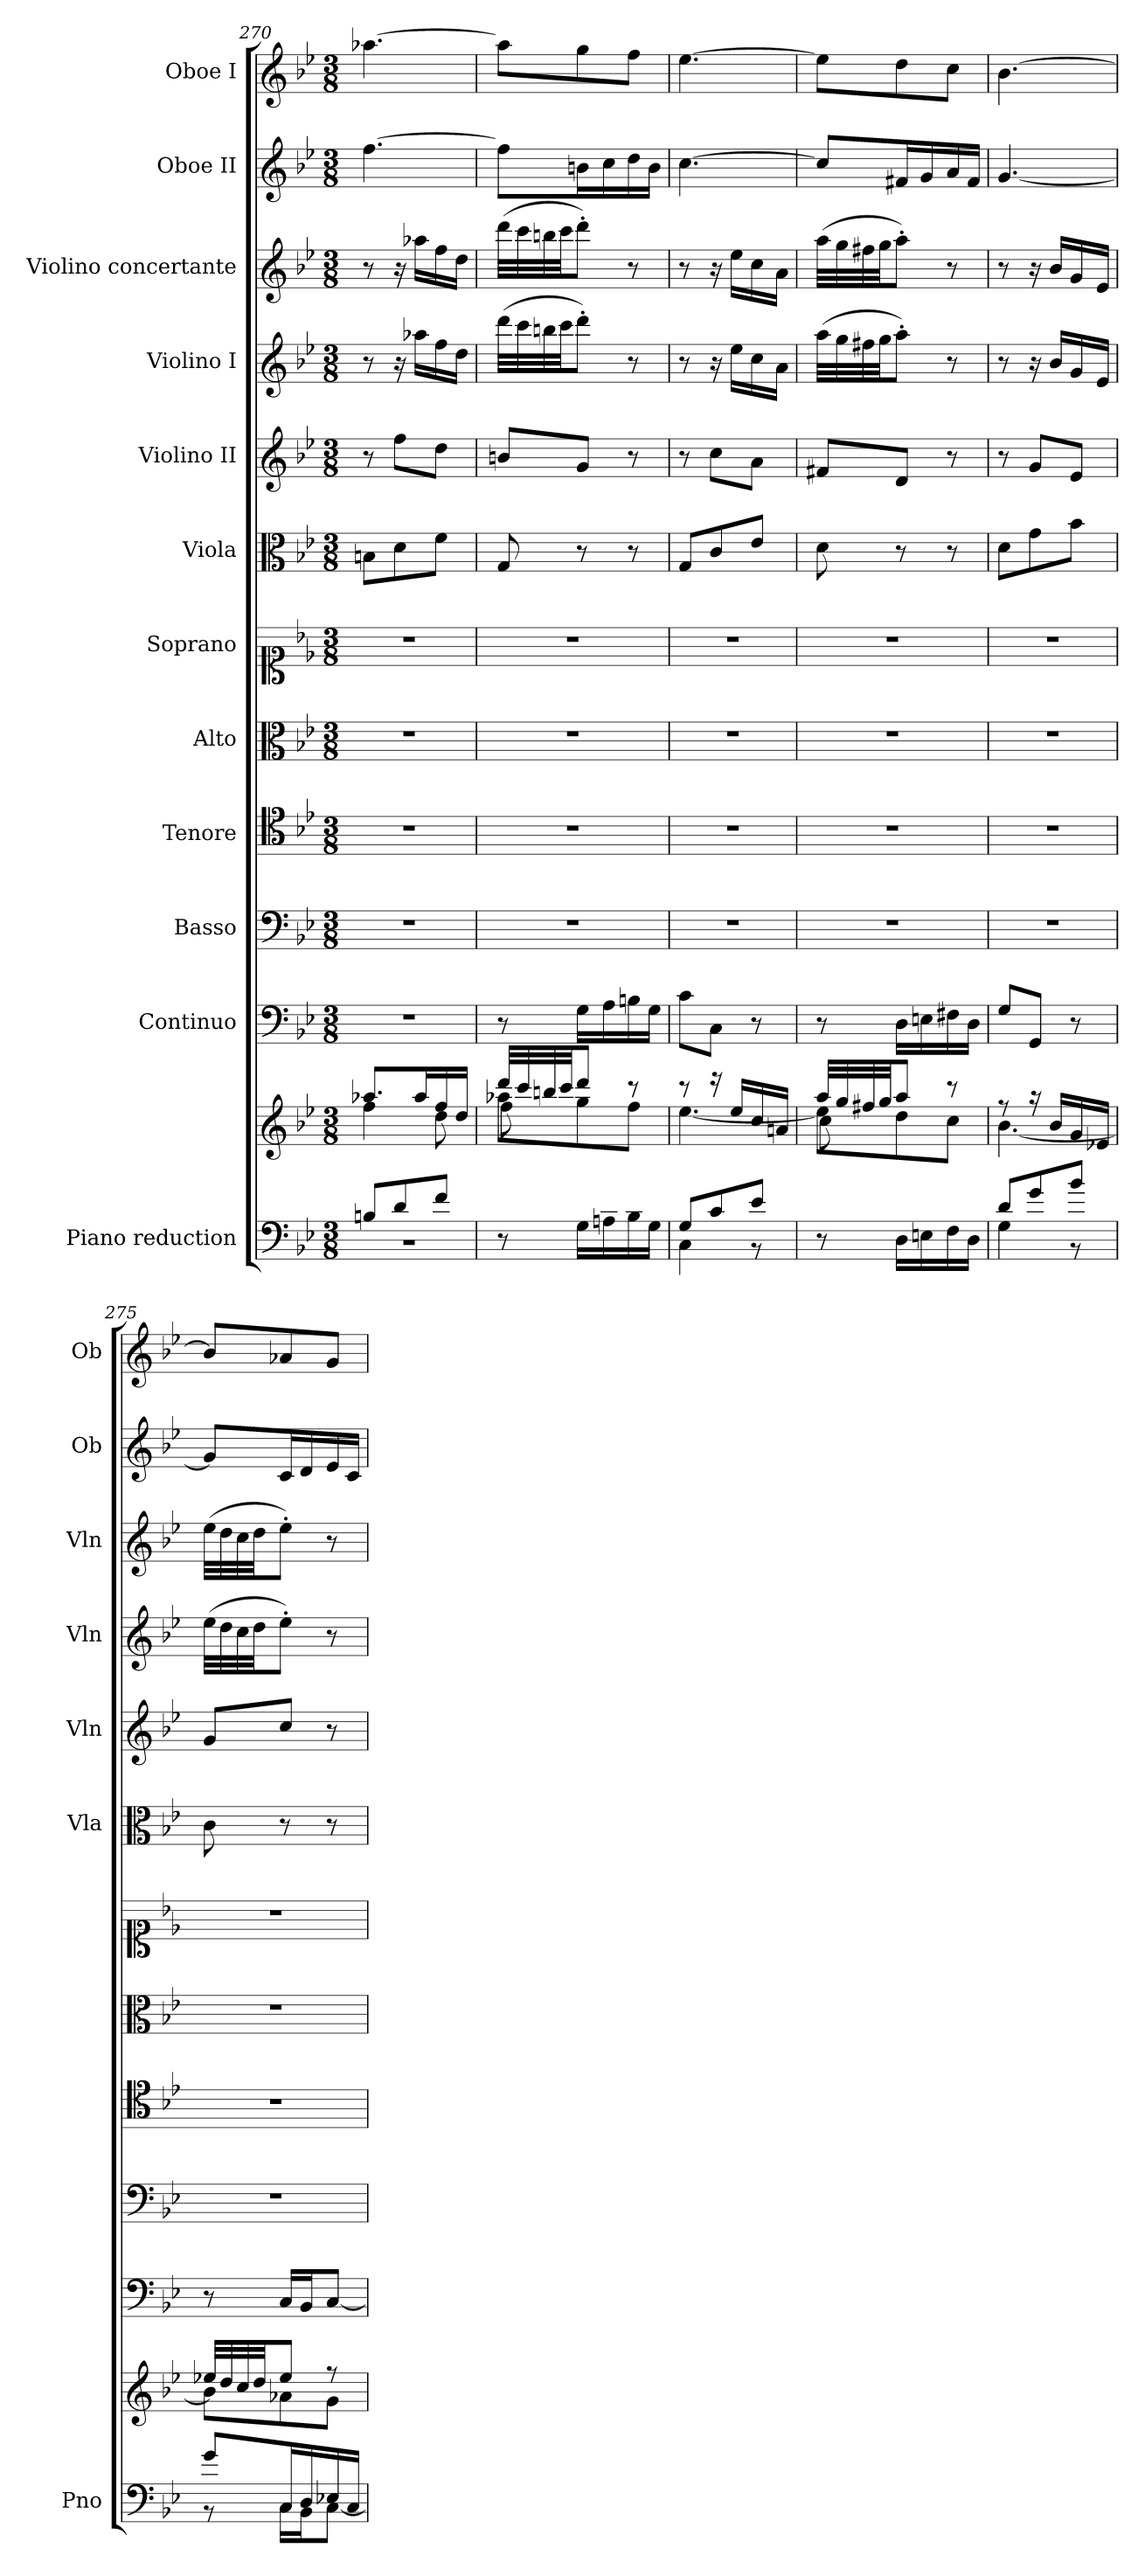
**kern	**kern	**kern	**kern	**kern	**kern	**kern	**kern	**kern	**kern	**kern	**kern	**kern
*part12	*part12	*part11	*part10	*part9	*part8	*part7	*part6	*part5	*part4	*part3	*part2	*part1
*staff13	*staff12	*staff11	*staff10	*staff9	*staff8	*staff7	*staff6	*staff5	*staff4	*staff3	*staff2	*staff1
*I"Piano reduction	*	*I"Continuo	*I"Basso	*I"Tenore	*I"Alto	*I"Soprano	*I"Viola	*I"Violino II	*I"Violino I	*I"Violino concertante	*I"Oboe II	*I"Oboe I
*I'Pno	*	*	*	*	*	*	*I'Vla	*I'Vln	*I'Vln	*I'Vln	*I'Ob	*I'Ob
*clefF4	*clefG2	*clefF4	*clefF4	*clefC4	*clefC3	*clefC1	*clefC3	*clefG2	*clefG2	*clefG2	*clefG2	*clefG2
*k[b-e-]	*k[b-e-]	*k[b-e-]	*k[b-e-]	*k[b-e-]	*k[b-e-]	*k[b-e-]	*k[b-e-]	*k[b-e-]	*k[b-e-]	*k[b-e-]	*k[b-e-]	*k[b-e-]
*M3/8	*M3/8	*M3/8	*M3/8	*M3/8	*M3/8	*M3/8	*M3/8	*M3/8	*M3/8	*M3/8	*M3/8	*M3/8
=270	=270	=270	=270	=270	=270	=270	=270	=270	=270	=270	=270	=270
*^	*^	*	*	*	*	*	*	*	*	*	*	*
8Bn/L	4.r	8.aa-X/L	4ff\	4.r	4.r	4.r	4.r	4.r	8Bn\L	8r	8r	8r	[4.ff\	[4.aa-X\
8d/	.	.	.	.	.	.	.	.	8d\	8ff\L	16r	16r	.	.
.	.	16aa-/L	.	.	.	.	.	.	.	.	16aa-X\LL	16aa-X\LL	.	.
8f/J	.	16ff/	8dd\	.	.	.	.	.	8f\J	8dd\J	16ff\	16ff\	.	.
.	.	16dd/JJ	.	.	.	.	.	.	.	.	16dd\JJ	16dd\JJ	.	.
=271	=271	=271	=271	=271	=271	=271	=271	=271	=271	=271	=271	=271	=271	=271
*	*	*	*^	*	*	*	*	*	*	*	*	*	*	*
8ryy	8r	32ddd/LLL	8aa-X\L	8ff\L	8r	4.r	4.r	4.r	4.r	8G/	8bn/L	(32ddd\LLL	(32ddd\LLL	8ff\L]	8aa-\L]
.	.	32ccc/	.	.	.	.	.	.	.	.	.	32ccc\	32ccc\	.	.
.	.	32bbn/	.	.	.	.	.	.	.	.	.	32bbn\	32bbn\	.	.
.	.	32ccc/JJ	.	.	.	.	.	.	.	.	.	32ccc\JJ	32ccc\JJ	.	.
16Bn/L	16G\LL	8ddd/J	8gg\	4ryy	16G\LL	.	.	.	.	8r	8g/J	8ddd'\J)	8ddd'\J)	16bn\L	8gg\
16c/	16An\	.	.	.	16A\	.	.	.	.	.	.	.	.	16cc\	.
16d/	16B\	8r	8ff\J	.	16Bn\	.	.	.	.	8r	8r	8r	8r	16dd\	8ff\J
16B/JJ	16G\JJ	.	.	.	16G\JJ	.	.	.	.	.	.	.	.	16b\JJ	.
*	*	*	*v	*v	*	*	*	*	*	*	*	*	*	*	*
=272	=272	=272	=272	=272	=272	=272	=272	=272	=272	=272	=272	=272	=272	=272
8G/L	4C\	8r	[4.ee-\	8c\L	4.r	4.r	4.r	4.r	8G/L	8r	8r	8r	[4.cc\	[4.ee-\
8c/	.	16r	.	8C\J	.	.	.	.	8c/	8cc\L	16r	16r	.	.
.	.	16ee-/LL	.	.	.	.	.	.	.	.	16ee-\LL	16ee-\LL	.	.
8e-/J	8r	16cc/	.	8r	.	.	.	.	8e-/J	8a\J	16cc\	16cc\	.	.
.	.	16an/JJ	.	.	.	.	.	.	.	.	16a\JJ	16a\JJ	.	.
=273	=273	=273	=273	=273	=273	=273	=273	=273	=273	=273	=273	=273	=273	=273
*	*	*	*^	*	*	*	*	*	*	*	*	*	*	*
8ryy	8r	32aa/LLL	8ee-\L]	8cc\L	8r	4.r	4.r	4.r	4.r	8d\	8f#X/L	(32aa\LLL	(32aa\LLL	8cc/L]	8ee-\L]
.	.	32gg/	.	.	.	.	.	.	.	.	.	32gg\	32gg\	.	.
.	.	32ff#X/	.	.	.	.	.	.	.	.	.	32ff#X\	32ff#X\	.	.
.	.	32gg/JJ	.	.	.	.	.	.	.	.	.	32gg\JJ	32gg\JJ	.	.
16F#X/L	16D\LL	8aa/J	8dd\	4ryy	16D\LL	.	.	.	.	8r	8d/J	8aa'\J)	8aa'\J)	16f#X/L	8dd\
16G/	16En\	.	.	.	16En\	.	.	.	.	.	.	.	.	16g/	.
16A/	16F#\	8r	8cc\J	.	16F#X\	.	.	.	.	8r	8r	8r	8r	16a/	8cc\J
16F#/JJ	16D\JJ	.	.	.	16D\JJ	.	.	.	.	.	.	.	.	16f#/JJ	.
*	*	*	*v	*v	*	*	*	*	*	*	*	*	*	*	*
=274	=274	=274	=274	=274	=274	=274	=274	=274	=274	=274	=274	=274	=274	=274
8d/L	4G\	8r	[4.b-\	8G/L	4.r	4.r	4.r	4.r	8d\L	8r	8r	8r	[4.g/	[4.b-\
8g/	.	16r	.	8GG/J	.	.	.	.	8g\	8g/L	16r	16r	.	.
.	.	16b-/LL	.	.	.	.	.	.	.	.	16b-/LL	16b-/LL	.	.
8b-/J	8r	16g/	.	8r	.	.	.	.	8b-\J	8e-/J	16g/	16g/	.	.
.	.	16e-X/JJ	.	.	.	.	.	.	.	.	16e-/JJ	16e-/JJ	.	.
=275	=275	=275	=275	=275	=275	=275	=275	=275	=275	=275	=275	=275	=275	=275
8g/L	8r	32ee-X/LLL	8b-\L]	8r	4.r	4.r	4.r	4.r	8c\	8g/L	(32ee-\LLL	(32ee-\LLL	8g/L]	8b-/L]
.	.	32dd/	.	.	.	.	.	.	.	.	32dd\	32dd\	.	.
.	.	32cc/	.	.	.	.	.	.	.	.	32cc\	32cc\	.	.
.	.	32dd/JJ	.	.	.	.	.	.	.	.	32dd\JJ	32dd\JJ	.	.
16C/L	16C\LL	8ee-/J	8a-X\	16C/LL	.	.	.	.	8r	8cc/J	8ee-'\J)	8ee-'\J)	16c/L	8a-X/
16D/	16BB-\J	.	.	16BB-/J	.	.	.	.	.	.	.	.	16d/	.
16E-X/	[8C\J	8r	8g\J	[8C/J	.	.	.	.	8r	8r	8r	8r	16e-/	8g/J
16C/JJ	.	.	.	.	.	.	.	.	.	.	.	.	16c/JJ	.
*v	*v	*	*	*	*	*	*	*	*	*	*	*	*	*
*	*v	*v	*	*	*	*	*	*	*	*	*	*	*
=	=	=	=	=	=	=	=	=	=	=	=	=
*-	*-	*-	*-	*-	*-	*-	*-	*-	*-	*-	*-	*-
